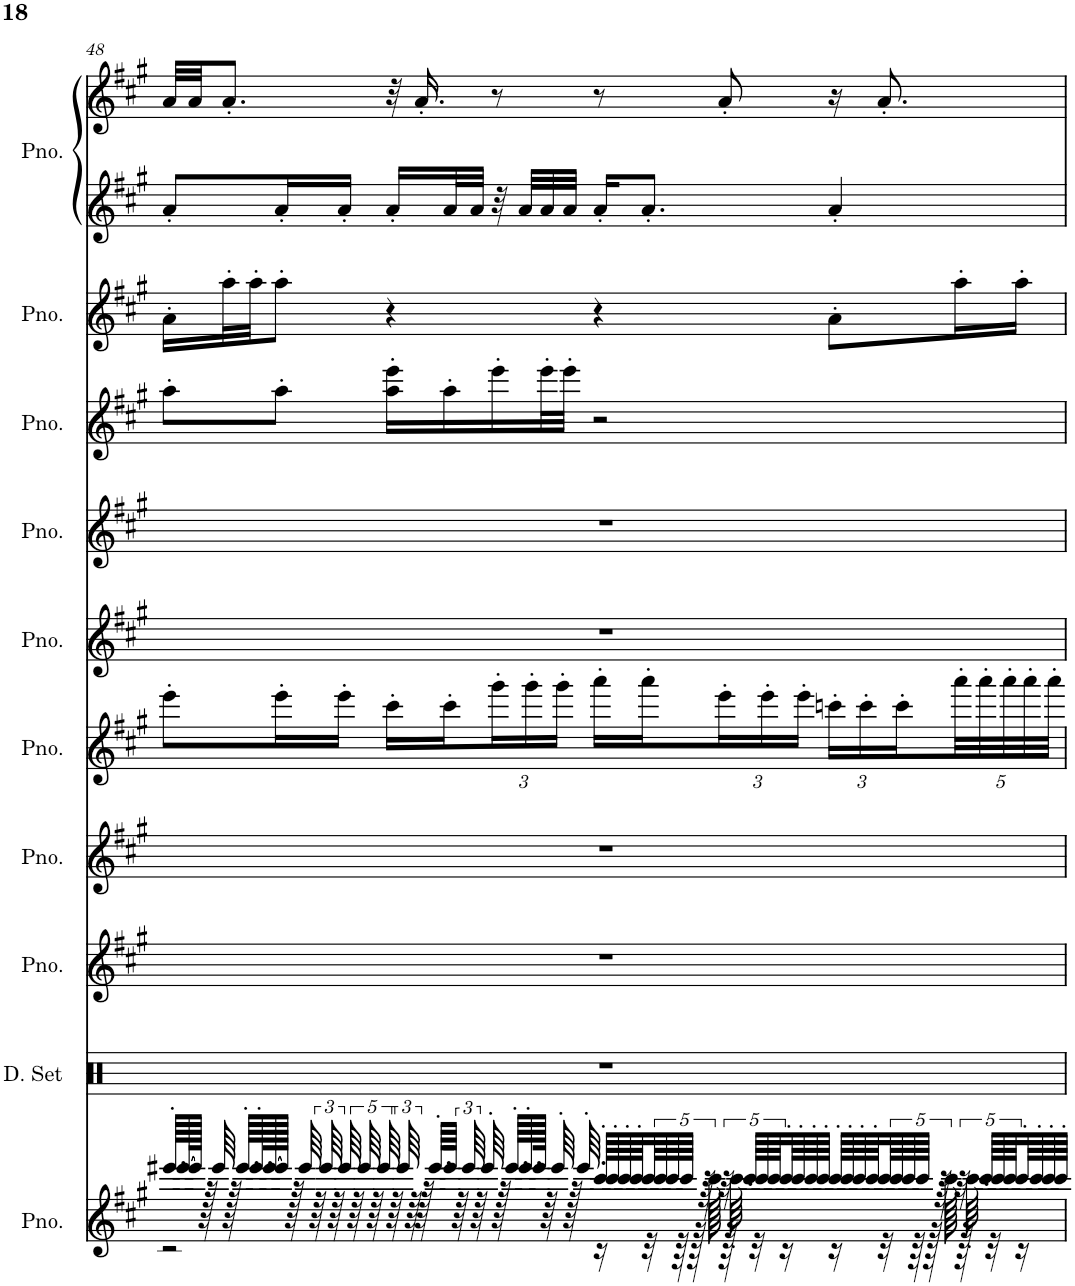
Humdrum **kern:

**kern	**kern	**kern	**kern	**kern	**kern	**kern	**kern	**kern	**kern	**kern
*part10	*part9	*part8	*part7	*part6	*part5	*part4	*part3	*part2	*part1	*part1
*staff11	*staff10	*staff9	*staff8	*staff7	*staff6	*staff5	*staff4	*staff3	*staff2	*staff1
*I"Piano	*I"Drumset	*I"Piano	*I"Piano	*I"Piano	*I"Piano	*I"Piano	*I"Piano	*I"Piano	*I"Piano	*
*I'Pno.	*I'D. Set	*I'Pno.	*I'Pno.	*I'Pno.	*I'Pno.	*I'Pno.	*I'Pno.	*I'Pno.	*I'Pno.	*
!!LO:PB:g=z
*clefG2	*clefX	*clefG2	*clefG2	*clefG2	*clefG2	*clefG2	*clefG2	*clefG2	*clefG2	*clefG2
*k[f#c#g#]	*k[]	*k[f#c#g#]	*k[f#c#g#]	*k[f#c#g#]	*k[f#c#g#]	*k[f#c#g#]	*k[f#c#g#]	*k[f#c#g#]	*k[f#c#g#]	*k[f#c#g#]
*M4/4	*M4/4	*M4/4	*M4/4	*M4/4	*M4/4	*M4/4	*M4/4	*M4/4	*M4/4	*M4/4
=48	=48	=48	=48	=48	=48	=48	=48	=48	=48	=48
*^	*	*	*	*	*	*	*	*	*	*
64.eee#X'/LLLL	2r	1r	1r	1r	8eee'\L	1r	1r	8aa'\L	16a'\LL	8a'/L	32a/LLL
[128eee#/L	.	.	.	.	.	.	.	.	.	.	.
128eee#/JJJJJ]	.	.	.	.	.	.	.	.	.	.	32a/JJ
128r	.	.	.	.	.	.	.	.	.	.	.
64eee#/	.	.	.	.	.	.	.	.	.	.	.
128r	.	.	.	.	.	.	.	.	32aa'\L	.	8.a'/J
64.eee#'/LLLL	.	.	.	.	.	.	.	.	.	.	.
64.eee#'/	.	.	.	.	.	.	.	.	32aa'\JJ	.	.
[128eee#/L	.	.	.	.	.	.	.	.	.	.	.
128eee#/JJJJJ]	.	.	.	.	16eee'\L	.	.	8aa'\J	8aa'\J	16a'/L	.
128r	.	.	.	.	.	.	.	.	.	.	.
64eee#/	.	.	.	.	.	.	.	.	.	.	.
96r	.	.	.	.	.	.	.	.	.	.	.
96eee#/	.	.	.	.	.	.	.	.	.	.	.
96r	.	.	.	.	.	.	.	.	.	.	.
80eee#/	.	.	.	.	16eee'\JJ	.	.	.	.	16a'/JJ	.
80r	.	.	.	.	.	.	.	.	.	.	.
80eee#/	.	.	.	.	.	.	.	.	.	.	.
80r	.	.	.	.	.	.	.	.	.	.	.
80eee#/	.	.	.	.	.	.	.	.	.	.	.
96r	.	.	.	.	16ccc#'\LL	.	.	16aa\' 16eee\'LL	4r	16a'/LL	32r
96eee#/	.	.	.	.	.	.	.	.	.	.	.
96r	.	.	.	.	.	.	.	.	.	.	.
128r	.	.	.	.	.	.	.	.	.	.	16.a'/
64.eee#'/LLLL	.	.	.	.	.	.	.	.	.	.	.
96eee#/JJJJ	.	.	.	.	16ccc#'\	.	.	16aa'\	.	32a/L	.
96r	.	.	.	.	.	.	.	.	.	.	.
96eee#/	.	.	.	.	.	.	.	.	.	.	.
64r	.	.	.	.	.	.	.	.	.	32a/JJJ	.
64eee#'/	.	.	.	.	.	.	.	.	.	.	.
*	*	*	*	*	*Xbrackettup	*	*	*	*	*	*
128r	.	.	.	.	24ggg#'\	.	.	16eee'\	.	32r	8r
64.eee#'/LLLL	.	.	.	.	.	.	.	.	.	.	.
64.eee#'/	.	.	.	.	.	.	.	.	.	32a/LLL	.
.	.	.	.	.	24ggg#'\	.	.	.	.	.	.
128eee#/JJJJk	.	.	.	.	.	.	.	.	.	.	.
64r	.	.	.	.	.	.	.	32eee'\L	.	32a/	.
64eee#'/	.	.	.	.	.	.	.	.	.	.	.
.	.	.	.	.	24ggg#'\JJ	.	.	.	.	.	.
128r	.	.	.	.	.	.	.	32eee'\JJJ	.	32a/JJJ	.
64.eee#'/	.	.	.	.	.	.	.	.	.	.	.
64ccc#'/LLLL	16r	.	.	.	16aaa'\LL	.	.	2r	4r	16a'/KL	8r
64ccc#'/	.	.	.	.	.	.	.	.	.	.	.
64ccc#'/	.	.	.	.	.	.	.	.	.	.	.
64ccc#'/	.	.	.	.	.	.	.	.	.	.	.
80ccc#/	32r	.	.	.	16aaa'\	.	.	.	.	8.a'/J	.
80ccc#/	.	.	.	.	.	.	.	.	.	.	.
80ccc#/	.	.	.	.	.	.	.	.	.	.	.
.	64r	.	.	.	.	.	.	.	.	.	.
80ccc#/JJJJ	.	.	.	.	.	.	.	.	.	.	.
.	128r	.	.	.	.	.	.	.	.	.	.
80r	.	.	.	.	.	.	.	.	.	.	.
.	128ccc#\	.	.	.	.	.	.	.	.	.	.
40r	128r	.	.	.	24eee'\	.	.	.	.	.	8a'/
.	64.ccc#'\	.	.	.	.	.	.	.	.	.	.
80ccc#/LLLL	.	.	.	.	.	.	.	.	.	.	.
.	32r	.	.	.	.	.	.	.	.	.	.
80ccc#/	.	.	.	.	.	.	.	.	.	.	.
.	.	.	.	.	24eee'\	.	.	.	.	.	.
80ccc#/	.	.	.	.	.	.	.	.	.	.	.
64ccc#'/	16r	.	.	.	.	.	.	.	.	.	.
64ccc#'/	.	.	.	.	.	.	.	.	.	.	.
.	.	.	.	.	24eee'\JJ	.	.	.	.	.	.
64ccc#'/	.	.	.	.	.	.	.	.	.	.	.
64ccc#'/JJJJ	.	.	.	.	.	.	.	.	.	.	.
64ccc#'/LLLL	16r	.	.	.	24cccn'\LL	.	.	.	8a'\L	4a'/	16r
64ccc#'/	.	.	.	.	.	.	.	.	.	.	.
64ccc#'/	.	.	.	.	.	.	.	.	.	.	.
.	.	.	.	.	24ccc'\	.	.	.	.	.	.
64ccc#'/	.	.	.	.	.	.	.	.	.	.	.
80ccc#/	32r	.	.	.	.	.	.	.	.	.	8.a'/
80ccc#/	.	.	.	.	.	.	.	.	.	.	.
.	.	.	.	.	24ccc'\	.	.	.	.	.	.
80ccc#/	.	.	.	.	.	.	.	.	.	.	.
.	64r	.	.	.	.	.	.	.	.	.	.
80ccc#/JJJJ	.	.	.	.	.	.	.	.	.	.	.
.	128r	.	.	.	.	.	.	.	.	.	.
80r	.	.	.	.	.	.	.	.	.	.	.
.	128ccc#\	.	.	.	.	.	.	.	.	.	.
40r	128r	.	.	.	40aaa'\L	.	.	.	16aa'\L	.	.
.	64.ccc#'\	.	.	.	.	.	.	.	.	.	.
80ccc#/LLLL	.	.	.	.	40aaa'\	.	.	.	.	.	.
.	32r	.	.	.	.	.	.	.	.	.	.
80ccc#/	.	.	.	.	.	.	.	.	.	.	.
80ccc#/	.	.	.	.	40aaa'\	.	.	.	.	.	.
64ccc#'/	16r	.	.	.	.	.	.	.	16aa'\JJ	.	.
.	.	.	.	.	40aaa'\	.	.	.	.	.	.
64ccc#'/	.	.	.	.	.	.	.	.	.	.	.
64ccc#'/	.	.	.	.	.	.	.	.	.	.	.
.	.	.	.	.	40aaa'\JJJ	.	.	.	.	.	.
64ccc#'/JJJJ	.	.	.	.	.	.	.	.	.	.	.
*v	*v	*	*	*	*	*	*	*	*	*	*
=	=	=	=	=	=	=	=	=	=	=
*-	*-	*-	*-	*-	*-	*-	*-	*-	*-	*-
